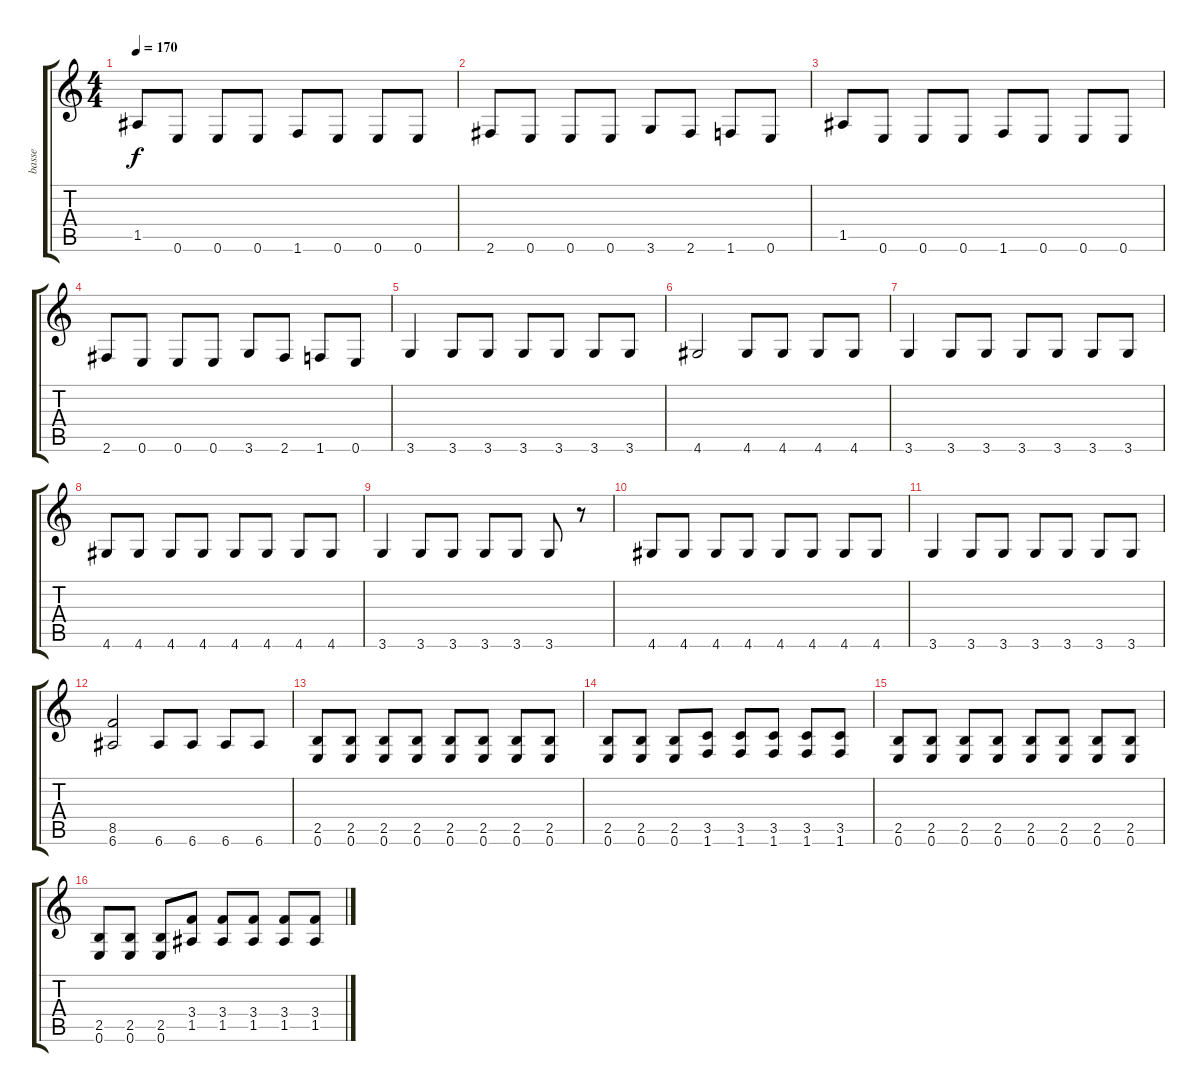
\track ("basse" "basse") {instrument electricbassfinger}
\staff {score tabs}
\tuning (E4 B3 G3 D3 A2 E2) {hide}
\ts (4 4)
\tempo 170
\clef g2
\ks c
1.5.8{dy f} 0.6.8 0.6.8 0.6.8 1.6.8 0.6.8 0.6.8 0.6.8 |
2.6.8 0.6.8 0.6.8 0.6.8 3.6.8 2.6.8 1.6.8 0.6.8 |
1.5.8 0.6.8 0.6.8 0.6.8 1.6.8 0.6.8 0.6.8 0.6.8 |
2.6.8 0.6.8 0.6.8 0.6.8 3.6.8 2.6.8 1.6.8 0.6.8 |
3.6.4 3.6.8 3.6.8 3.6.8 3.6.8 3.6.8 3.6.8 |
4.6.2 4.6.8 4.6.8 4.6.8 4.6.8 |
3.6.4 3.6.8 3.6.8 3.6.8 3.6.8 3.6.8 3.6.8 |
4.6.8 4.6.8 4.6.8 4.6.8 4.6.8 4.6.8 4.6.8 4.6.8 |
3.6.4 3.6.8 3.6.8 3.6.8 3.6.8 3.6.8 r.8 |
4.6.8 4.6.8 4.6.8 4.6.8 4.6.8 4.6.8 4.6.8 4.6.8 |
3.6.4 3.6.8 3.6.8 3.6.8 3.6.8 3.6.8 3.6.8 |
(8.5 6.6).2 6.6.8 6.6.8 6.6.8 6.6.8 |
(2.5 0.6).8 (2.5 0.6).8 (2.5 0.6).8 (2.5 0.6).8 (2.5 0.6).8 (2.5 0.6).8 (2.5 0.6).8 (2.5 0.6).8 |
(2.5 0.6).8 (2.5 0.6).8 (2.5 0.6).8 (3.5 1.6).8 (3.5 1.6).8 (3.5 1.6).8 (3.5 1.6).8 (3.5 1.6).8 |
(2.5 0.6).8 (2.5 0.6).8 (2.5 0.6).8 (2.5 0.6).8 (2.5 0.6).8 (2.5 0.6).8 (2.5 0.6).8 (2.5 0.6).8 |
(2.5 0.6).8 (2.5 0.6).8 (2.5 0.6).8 (3.4 1.5).8 (3.4 1.5).8 (3.4 1.5).8 (3.4 1.5).8 (3.4 1.5).8
